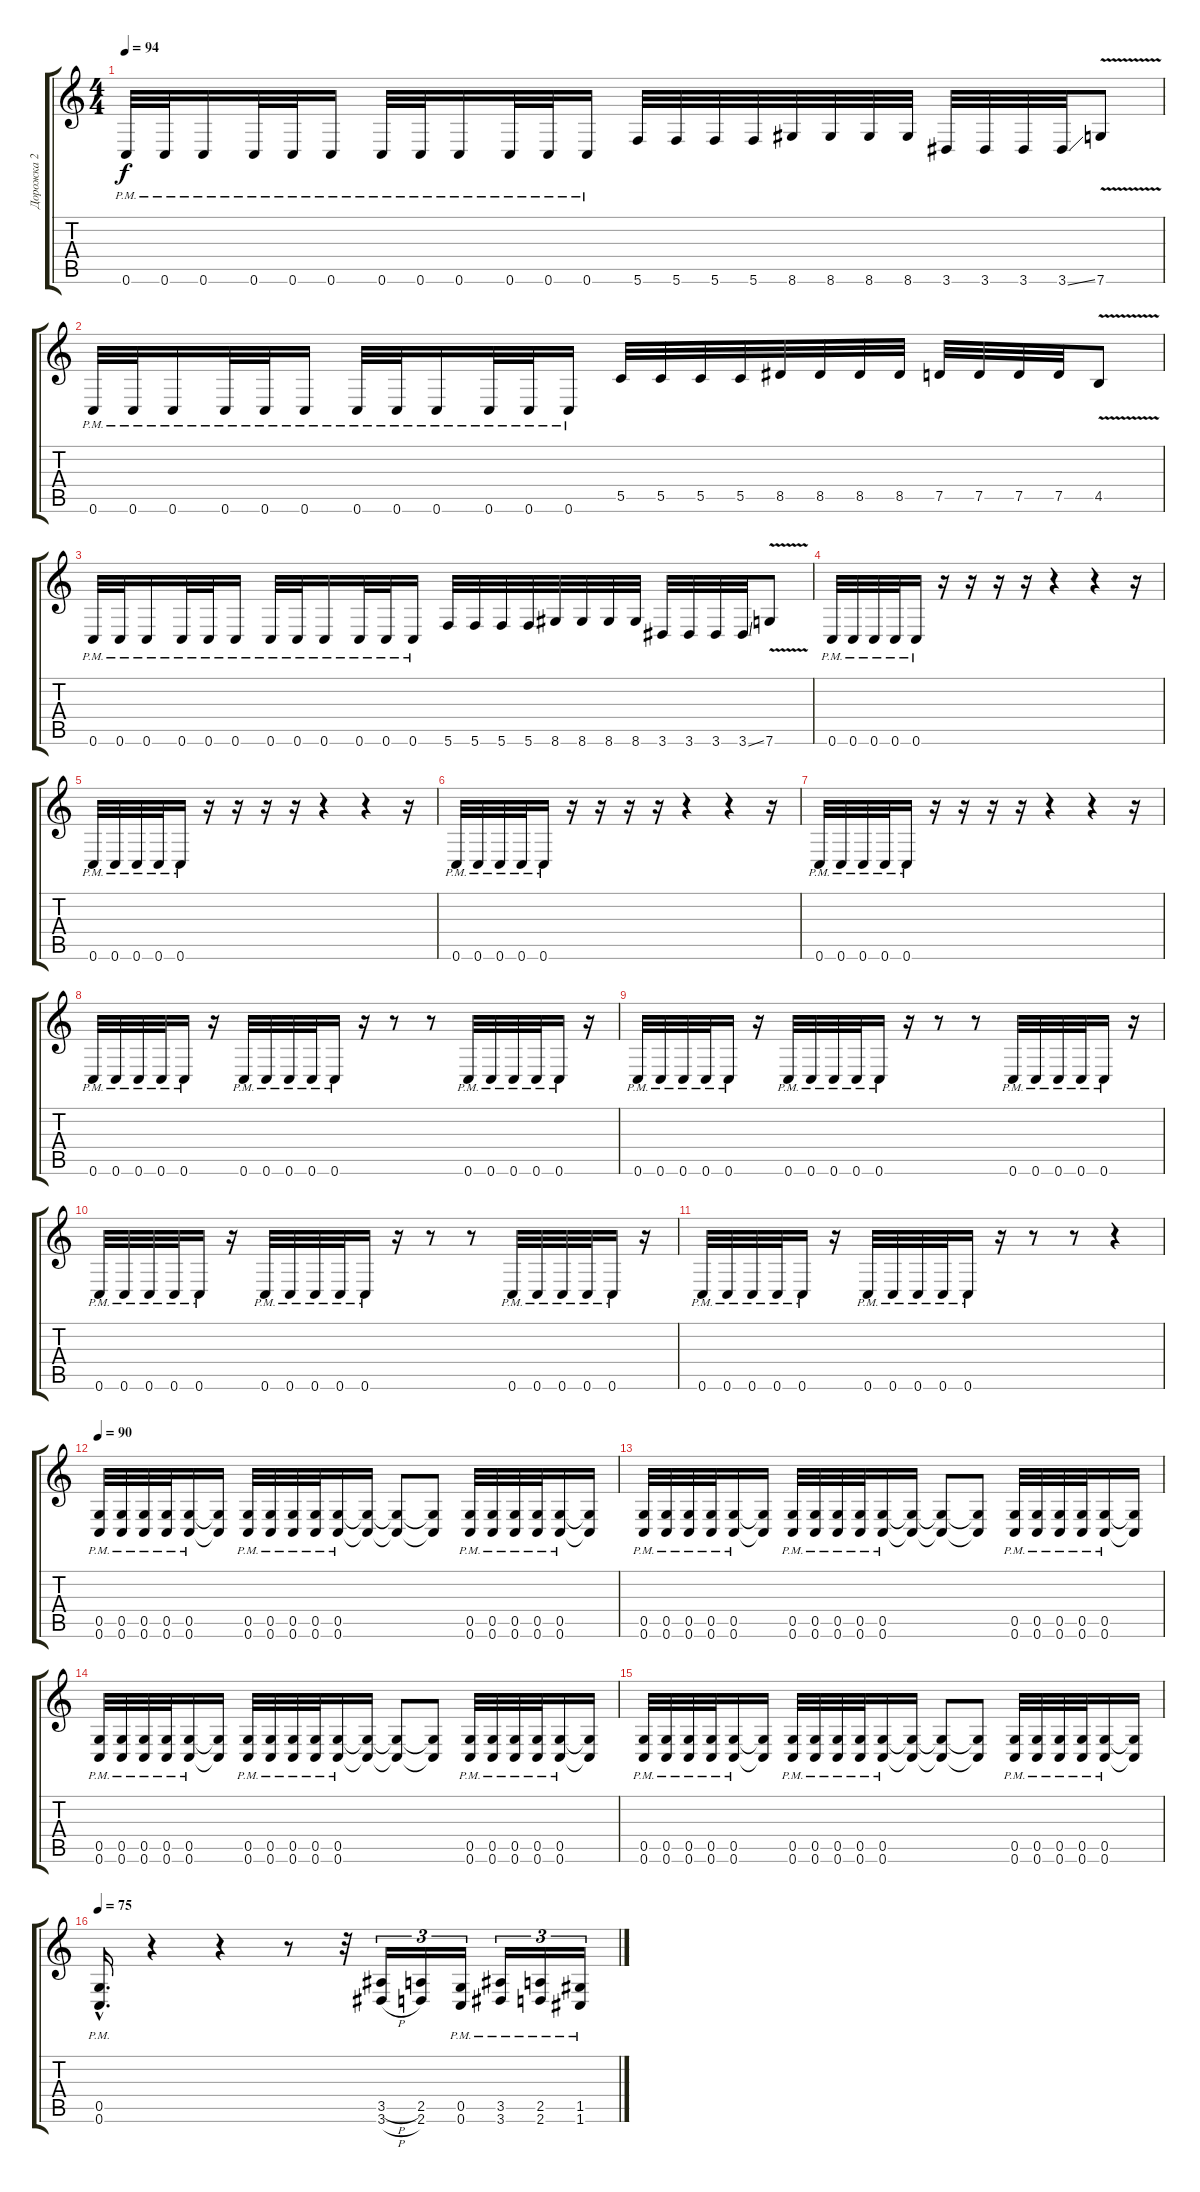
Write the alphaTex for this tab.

\track ("Дорожка 2" "Дорожка 2") {instrument distortionguitar}
\staff {score tabs}
\tuning (D4 A3 F3 C3 G2 C2) {hide}
\ts (4 4)
\tempo 94
\clef g2
\ks c
0.6{pm}.32{dy f} 0.6{pm}.32 0.6{pm}.16 0.6{pm}.32 0.6{pm}.32 0.6{pm}.16 0.6{pm}.32 0.6{pm}.32 0.6{pm}.16 0.6{pm}.32 0.6{pm}.32 0.6{pm}.16 5.6.32 5.6.32 5.6.32 5.6.32 8.6.32 8.6.32 8.6.32 8.6.32 3.6.32 3.6.32 3.6.32 3.6{ss}.32 7.6{v}.8 |
0.6{pm}.32 0.6{pm}.32 0.6{pm}.16 0.6{pm}.32 0.6{pm}.32 0.6{pm}.16 0.6{pm}.32 0.6{pm}.32 0.6{pm}.16 0.6{pm}.32 0.6{pm}.32 0.6{pm}.16 5.5.32 5.5.32 5.5.32 5.5.32 8.5.32 8.5.32 8.5.32 8.5.32 7.5.32 7.5.32 7.5.32 7.5.32 4.5{v}.8 |
0.6{pm}.32 0.6{pm}.32 0.6{pm}.16 0.6{pm}.32 0.6{pm}.32 0.6{pm}.16 0.6{pm}.32 0.6{pm}.32 0.6{pm}.16 0.6{pm}.32 0.6{pm}.32 0.6{pm}.16 5.6.32 5.6.32 5.6.32 5.6.32 8.6.32 8.6.32 8.6.32 8.6.32 3.6.32 3.6.32 3.6.32 3.6{ss}.32 7.6{v}.8 |
0.6{pm}.32 0.6{pm}.32 0.6{pm}.32 0.6{pm}.32 0.6{pm}.16 r.16 r.16 r.16 r.16 r.4 r.4 r.16 |
0.6{pm}.32 0.6{pm}.32 0.6{pm}.32 0.6{pm}.32 0.6{pm}.16 r.16 r.16 r.16 r.16 r.4 r.4 r.16 |
0.6{pm}.32 0.6{pm}.32 0.6{pm}.32 0.6{pm}.32 0.6{pm}.16 r.16 r.16 r.16 r.16 r.4 r.4 r.16 |
0.6{pm}.32 0.6{pm}.32 0.6{pm}.32 0.6{pm}.32 0.6{pm}.16 r.16 r.16 r.16 r.16 r.4 r.4 r.16 |
0.6{pm}.32 0.6{pm}.32 0.6{pm}.32 0.6{pm}.32 0.6{pm}.16 r.16 0.6{pm}.32 0.6{pm}.32 0.6{pm}.32 0.6{pm}.32 0.6{pm}.16 r.16 r.8 r.8 0.6{pm}.32 0.6{pm}.32 0.6{pm}.32 0.6{pm}.32 0.6{pm}.16 r.16 |
0.6{pm}.32 0.6{pm}.32 0.6{pm}.32 0.6{pm}.32 0.6{pm}.16 r.16 0.6{pm}.32 0.6{pm}.32 0.6{pm}.32 0.6{pm}.32 0.6{pm}.16 r.16 r.8 r.8 0.6{pm}.32 0.6{pm}.32 0.6{pm}.32 0.6{pm}.32 0.6{pm}.16 r.16 |
0.6{pm}.32 0.6{pm}.32 0.6{pm}.32 0.6{pm}.32 0.6{pm}.16 r.16 0.6{pm}.32 0.6{pm}.32 0.6{pm}.32 0.6{pm}.32 0.6{pm}.16 r.16 r.8 r.8 0.6{pm}.32 0.6{pm}.32 0.6{pm}.32 0.6{pm}.32 0.6{pm}.16 r.16 |
0.6{pm}.32 0.6{pm}.32 0.6{pm}.32 0.6{pm}.32 0.6{pm}.16 r.16 0.6{pm}.32 0.6{pm}.32 0.6{pm}.32 0.6{pm}.32 0.6{pm}.16 r.16 r.8 r.8 r.4 |
\tempo 90
(0.5{pm} 0.6).32 (0.5{pm} 0.6).32 (0.5{pm} 0.6).32 (0.5{pm} 0.6).32 (0.5{pm} 0.6).16 (0.5{t} 0.6{t}).16 (0.5{pm} 0.6).32 (0.5{pm} 0.6).32 (0.5{pm} 0.6).32 (0.5{pm} 0.6).32 (0.5{pm} 0.6).16 (0.5{t} 0.6{t}).16 (0.5{t} 0.6{t}).8 (0.5{t} 0.6{t}).8 (0.5{pm} 0.6).32 (0.5{pm} 0.6).32 (0.5{pm} 0.6).32 (0.5{pm} 0.6).32 (0.5{pm} 0.6).16 (0.5{t} 0.6{t}).16 |
(0.5{pm} 0.6).32 (0.5{pm} 0.6).32 (0.5{pm} 0.6).32 (0.5{pm} 0.6).32 (0.5{pm} 0.6).16 (0.5{t} 0.6{t}).16 (0.5{pm} 0.6).32 (0.5{pm} 0.6).32 (0.5{pm} 0.6).32 (0.5{pm} 0.6).32 (0.5{pm} 0.6).16 (0.5{t} 0.6{t}).16 (0.5{t} 0.6{t}).8 (0.5{t} 0.6{t}).8 (0.5{pm} 0.6).32 (0.5{pm} 0.6).32 (0.5{pm} 0.6).32 (0.5{pm} 0.6).32 (0.5{pm} 0.6).16 (0.5{t} 0.6{t}).16 |
(0.5{pm} 0.6).32 (0.5{pm} 0.6).32 (0.5{pm} 0.6).32 (0.5{pm} 0.6).32 (0.5{pm} 0.6).16 (0.5{t} 0.6{t}).16 (0.5{pm} 0.6).32 (0.5{pm} 0.6).32 (0.5{pm} 0.6).32 (0.5{pm} 0.6).32 (0.5{pm} 0.6).16 (0.5{t} 0.6{t}).16 (0.5{t} 0.6{t}).8 (0.5{t} 0.6{t}).8 (0.5{pm} 0.6).32 (0.5{pm} 0.6).32 (0.5{pm} 0.6).32 (0.5{pm} 0.6).32 (0.5{pm} 0.6).16 (0.5{t} 0.6{t}).16 |
(0.5{pm} 0.6).32 (0.5{pm} 0.6).32 (0.5{pm} 0.6).32 (0.5{pm} 0.6).32 (0.5{pm} 0.6).16 (0.5{t} 0.6{t}).16 (0.5{pm} 0.6).32 (0.5{pm} 0.6).32 (0.5{pm} 0.6).32 (0.5{pm} 0.6).32 (0.5{pm} 0.6).16 (0.5{t} 0.6{t}).16 (0.5{t} 0.6{t}).8 (0.5{t} 0.6{t}).8 (0.5{pm} 0.6).32 (0.5{pm} 0.6).32 (0.5{pm} 0.6).32 (0.5{pm} 0.6).32 (0.5{pm} 0.6).16 (0.5{t} 0.6{t}).16 |
\tempo 75
(0.5{hac pm} 0.6{hac}).16{d} r.4 r.4 r.8 r.32 (3.5{h} 3.6{h}).16{tu (3 2)} (2.5 2.6).16{tu (3 2)} (0.5{pm} 0.6{pm}).16{tu (3 2)} (3.5{pm} 3.6{pm}).16{tu (3 2)} (2.5{pm} 2.6{pm}).16{tu (3 2)} (1.5{pm} 1.6{pm}).16{tu (3 2)}
